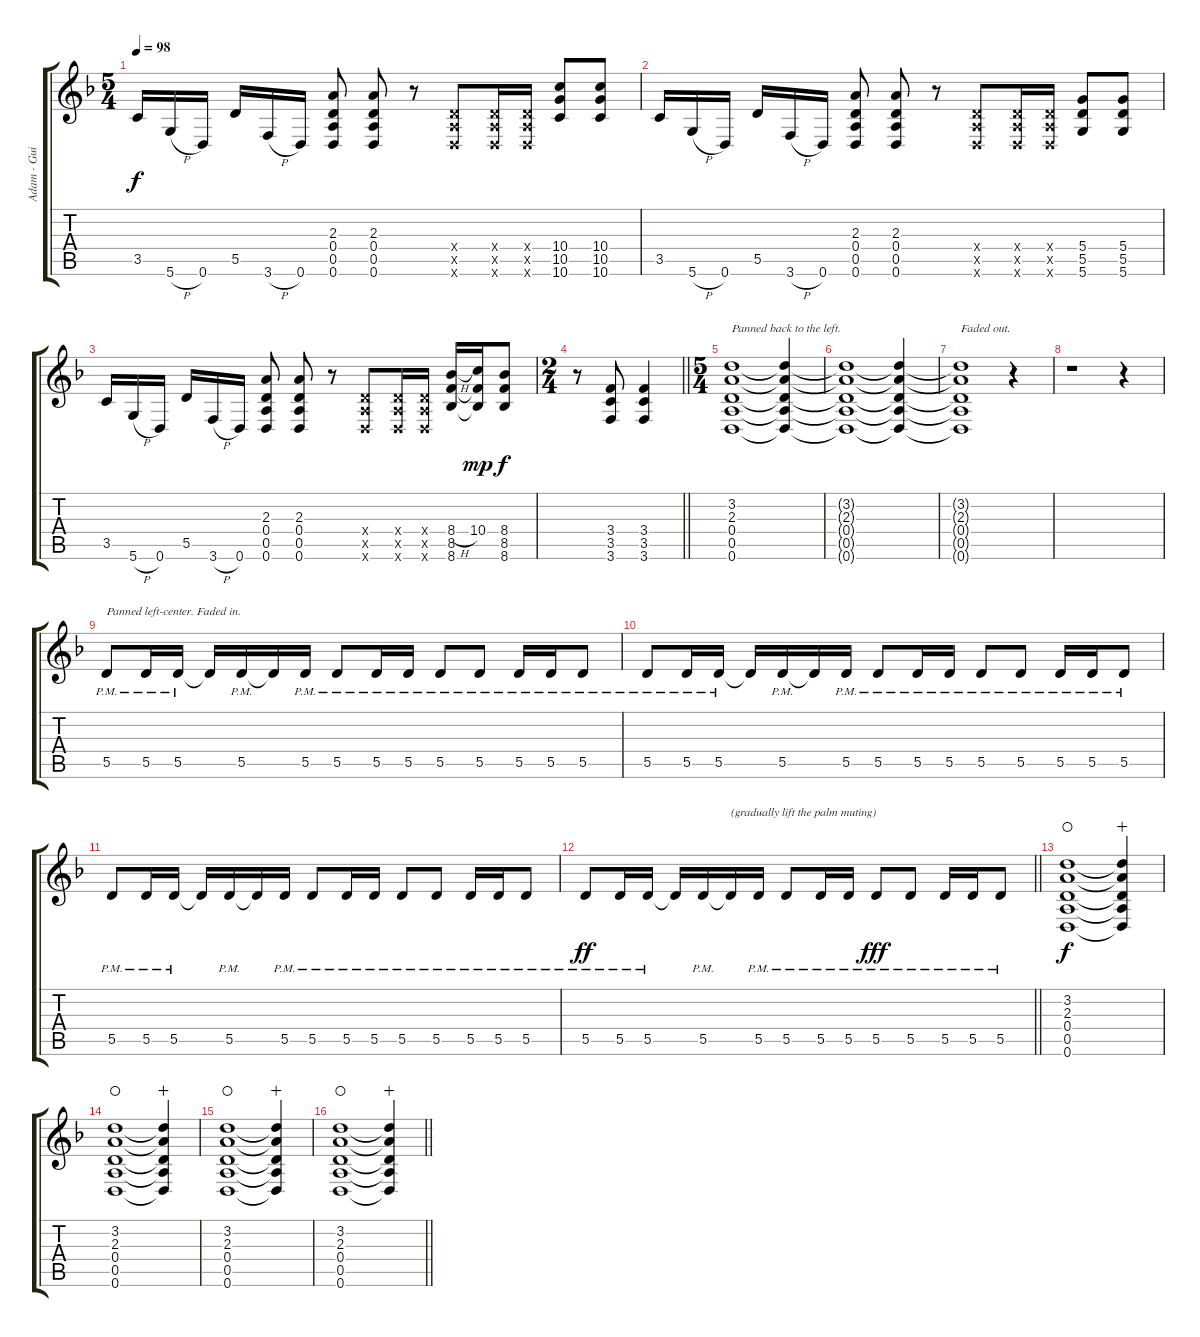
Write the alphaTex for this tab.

\track ("Adam - Guitar" "Adam - Gui") {instrument overdrivenguitar}
\staff {score tabs}
\tuning (E4 B3 G3 D3 A2 D2) {hide}
\ts (5 4)
\tempo 98
\clef g2
\ks dminor
3.5.16{dy f} 5.6{h}.16 0.6.16{beam split} 5.5.16{beam merge} 3.6{h}.16 0.6.16{beam split} (2.3 0.4 0.5 0.6).8{beam split} (2.3 0.4 0.5 0.6).8 r.8 (0.4{x} 0.5{x} 0.6{x}).8 (0.4{x} 0.5{x} 0.6{x}).16 (0.4{x} 0.5{x} 0.6{x}).16 (10.4 10.5 10.6).8 (10.4 10.5 10.6).8 |
3.5.16 5.6{h}.16 0.6.16{beam split} 5.5.16{beam merge} 3.6{h}.16 0.6.16{beam split} (2.3 0.4 0.5 0.6).8{beam split} (2.3 0.4 0.5 0.6).8 r.8 (0.4{x} 0.5{x} 0.6{x}).8 (0.4{x} 0.5{x} 0.6{x}).16 (0.4{x} 0.5{x} 0.6{x}).16 (5.4 5.5 5.6).8 (5.4 5.5 5.6).8 |
3.5.16 5.6{h}.16 0.6.16{beam split} 5.5.16{beam merge} 3.6{h}.16 0.6.16{beam split} (2.3 0.4 0.5 0.6).8{beam split} (2.3 0.4 0.5 0.6).8 r.8 (0.4{x} 0.5{x} 0.6{x}).8 (0.4{x} 0.5{x} 0.6{x}).16 (0.4{x} 0.5{x} 0.6{x}).16 (8.4{h} 8.5 8.6).16 (10.4 8.5{t} 8.6{t}).16{dy mp} (8.4 8.5 8.6).8{dy f} |
\ts (2 4)
\barLineRight lightlight
r.8 (3.4 3.5 3.6).8 (3.4 3.5 3.6).4 |
\ts (5 4)
(3.2 2.3 0.4 0.5 0.6).1{txt "Panned back to the left." balance 2} (3.2{t} 2.3{t} 0.4{t} 0.5{t} 0.6{t}).4 |
(3.2{t} 2.3{t} 0.4{t} 0.5{t} 0.6{t}).1 (3.2{t} 2.3{t} 0.4{t} 0.5{t} 0.6{t}).4 |
(3.2{t} 2.3{t} 0.4{t} 0.5{t} 0.6{t}).1{txt "Faded out." volume 0} r.4 |
r.1 r.4 |
5.5{pm}.8{txt "Panned left-center. Faded in." volume 5 balance 7} 5.5{pm}.16{volume 11} 5.5{pm}.16 5.5{t}.16 5.5{pm}.16 5.5{t}.16 5.5{pm}.16 5.5{pm}.8 5.5{pm}.16 5.5{pm}.16 5.5{pm}.8 5.5{pm}.8 5.5{pm}.16 5.5{pm}.16 5.5{pm}.8 |
5.5{pm}.8 5.5{pm}.16 5.5{pm}.16 5.5{t}.16 5.5{pm}.16 5.5{t}.16 5.5{pm}.16 5.5{pm}.8 5.5{pm}.16 5.5{pm}.16 5.5{pm}.8 5.5{pm}.8 5.5{pm}.16 5.5{pm}.16 5.5{pm}.8 |
5.5{pm}.8 5.5{pm}.16 5.5{pm}.16 5.5{t}.16 5.5{pm}.16 5.5{t}.16 5.5{pm}.16 5.5{pm}.8 5.5{pm}.16 5.5{pm}.16 5.5{pm}.8 5.5{pm}.8 5.5{pm}.16 5.5{pm}.16 5.5{pm}.8 |
\barLineRight lightlight
5.5{pm}.8{dy ff} 5.5{pm}.16 5.5{pm}.16 5.5{t}.16 5.5{pm}.16 5.5{t}.16{txt "(gradually lift the palm muting)"} 5.5{pm}.16 5.5{pm}.8 5.5{pm}.16 5.5{pm}.16 5.5{pm}.8{dy fff} 5.5{pm}.8 5.5{pm}.16 5.5{pm}.16 5.5{pm}.8 |
(3.2 2.3 0.4 0.5 0.6).1{dy f waho} (3.2{t} 2.3{t} 0.4{t} 0.5{t} 0.6{t}).4{wahc} |
(3.2 2.3 0.4 0.5 0.6).1{waho} (3.2{t} 2.3{t} 0.4{t} 0.5{t} 0.6{t}).4{wahc} |
(3.2 2.3 0.4 0.5 0.6).1{waho} (3.2{t} 2.3{t} 0.4{t} 0.5{t} 0.6{t}).4{wahc} |
\barLineRight lightlight
(3.2 2.3 0.4 0.5 0.6).1{waho} (3.2{t} 2.3{t} 0.4{t} 0.5{t} 0.6{t}).4{wahc}
